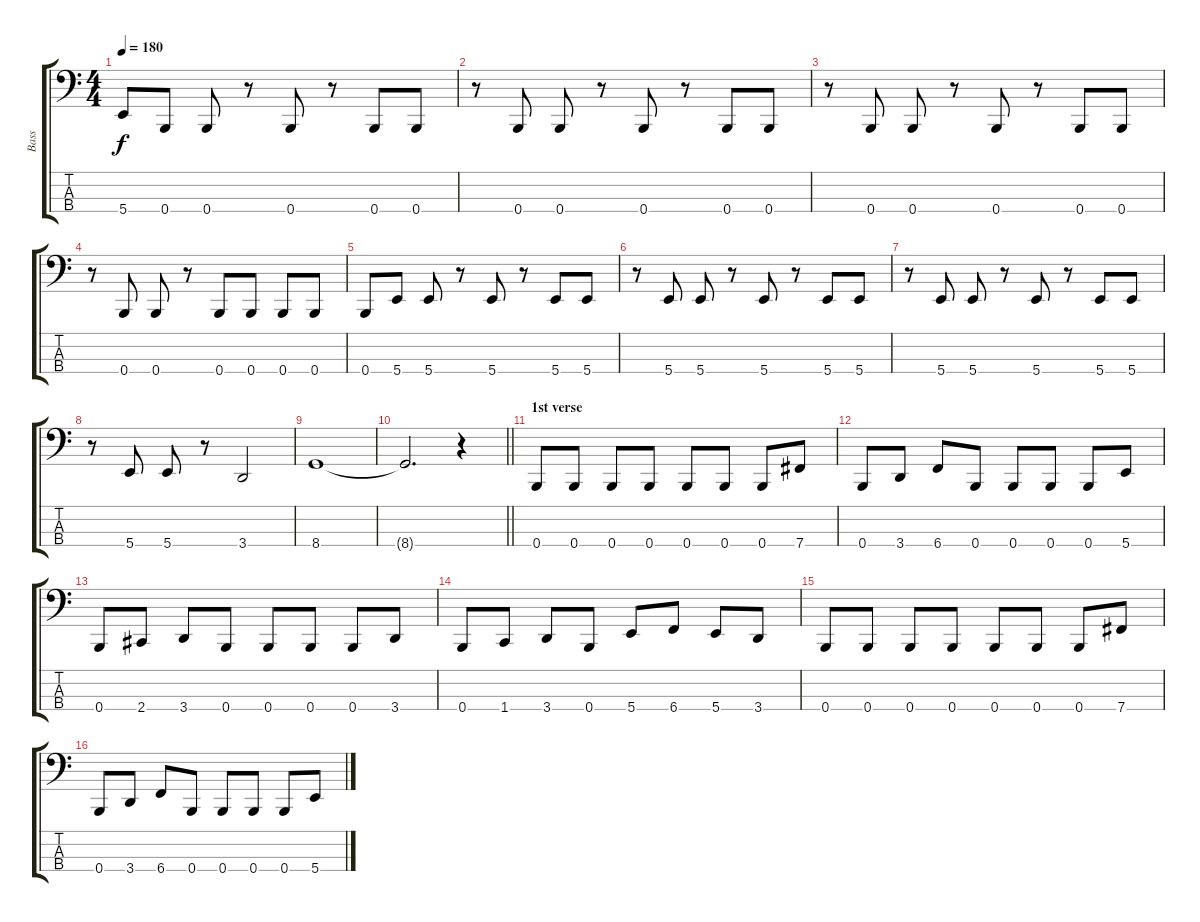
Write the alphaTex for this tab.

\track ("Bass" "Bass") {instrument electricbassfinger}
\staff {score tabs}
\tuning (D2 A1 E1 B0) {hide}
\ts (4 4)
\tempo 180
\clef f4
\ks c
5.4.8{dy f} 0.4.8 0.4.8 r.8 0.4.8 r.8 0.4.8 0.4.8 |
r.8 0.4.8 0.4.8 r.8 0.4.8 r.8 0.4.8 0.4.8 |
r.8 0.4.8 0.4.8 r.8 0.4.8 r.8 0.4.8 0.4.8 |
r.8 0.4.8 0.4.8 r.8 0.4.8 0.4.8 0.4.8 0.4.8 |
0.4.8 5.4.8 5.4.8 r.8 5.4.8 r.8 5.4.8 5.4.8 |
r.8 5.4.8 5.4.8 r.8 5.4.8 r.8 5.4.8 5.4.8 |
r.8 5.4.8 5.4.8 r.8 5.4.8 r.8 5.4.8 5.4.8 |
r.8 5.4.8 5.4.8 r.8 3.4.2 |
8.4.1 |
\barLineRight lightlight
8.4{t}.2{d} r.4 |
\section ("" "1st verse")
0.4.8 0.4.8 0.4.8 0.4.8 0.4.8 0.4.8 0.4.8 7.4.8 |
0.4.8 3.4.8 6.4.8 0.4.8 0.4.8 0.4.8 0.4.8 5.4.8 |
0.4.8 2.4.8 3.4.8 0.4.8 0.4.8 0.4.8 0.4.8 3.4.8 |
0.4.8 1.4.8 3.4.8 0.4.8 5.4.8 6.4.8 5.4.8 3.4.8 |
0.4.8 0.4.8 0.4.8 0.4.8 0.4.8 0.4.8 0.4.8 7.4.8 |
0.4.8 3.4.8 6.4.8 0.4.8 0.4.8 0.4.8 0.4.8 5.4.8
